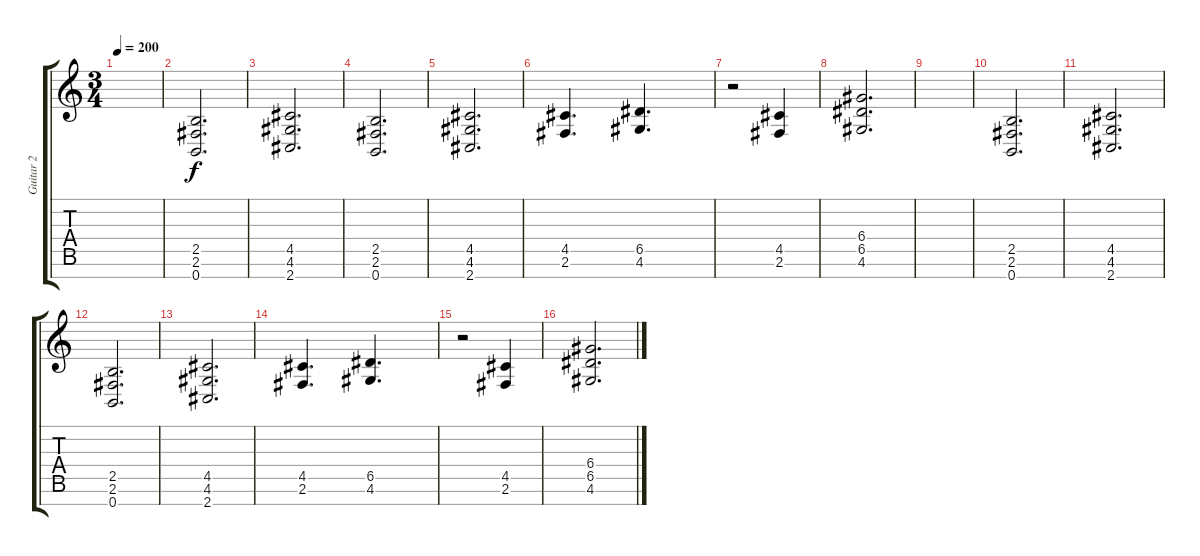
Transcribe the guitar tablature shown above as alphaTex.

\track ("Guitar 2" "Guitar 2") {instrument distortionguitar}
\staff {score tabs}
\tuning (E4 B3 G3 D3 A2 E2 B1) {hide}
\ts (3 4)
\tempo 200
\clef g2
\ks c
|
(2.5 2.6 0.7).2{d} |
(4.5 4.6 2.7).2{d} |
(2.5 2.6 0.7).2{d} |
(4.5 4.6 2.7).2{d} |
(4.5 2.6).4{d} (6.5 4.6).4{d} |
r.2 (4.5 2.6).4 |
(6.4 6.5 4.6).2{d} |
|
(2.5 2.6 0.7).2{d} |
(4.5 4.6 2.7).2{d} |
(2.5 2.6 0.7).2{d} |
(4.5 4.6 2.7).2{d} |
(4.5 2.6).4{d} (6.5 4.6).4{d} |
r.2 (4.5 2.6).4 |
(6.4 6.5 4.6).2{d}
